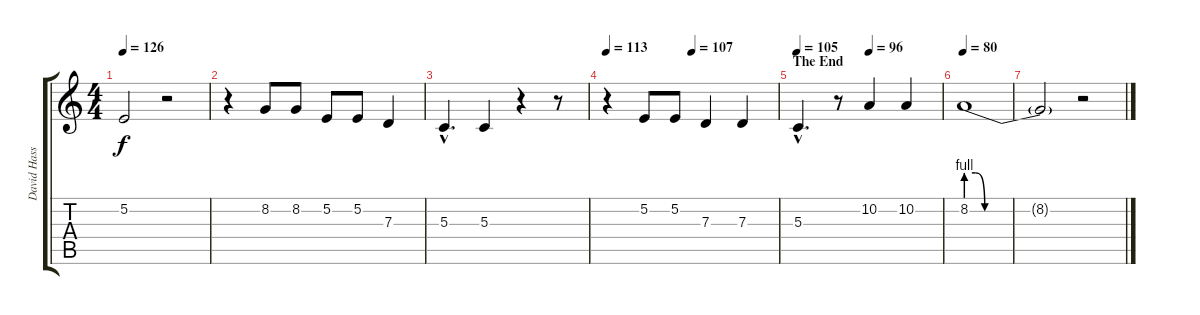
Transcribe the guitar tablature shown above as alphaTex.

\track ("David Hasselhoff" "David Hass") {instrument lead2sawtooth}
\staff {score tabs}
\tuning (E4 B3 G3 D3 A2 E2) {hide}
\ts (4 4)
\tempo 126
\clef g2
\ks c
5.2.2{dy f} r.2 |
r.4 8.2.8 8.2.8 5.2.8 5.2.8 7.3.4 |
5.3{hac}.4{d} 5.3.4 r.4 r.8 |
\tempo 113
\tempo (107 0.5)
r.4 5.2.8 5.2.8 7.3.4 7.3.4 |
\section ("" "The End")
\tempo 105
\tempo (96 0.5)
5.3{hac}.4{d} r.8 10.2.4 10.2.4 |
\tempo 80
8.2{be (custom 0 4 5 4 10 0 15 0 20 0 40 0 60 0)}.1 |
8.2{t}.2 r.2
